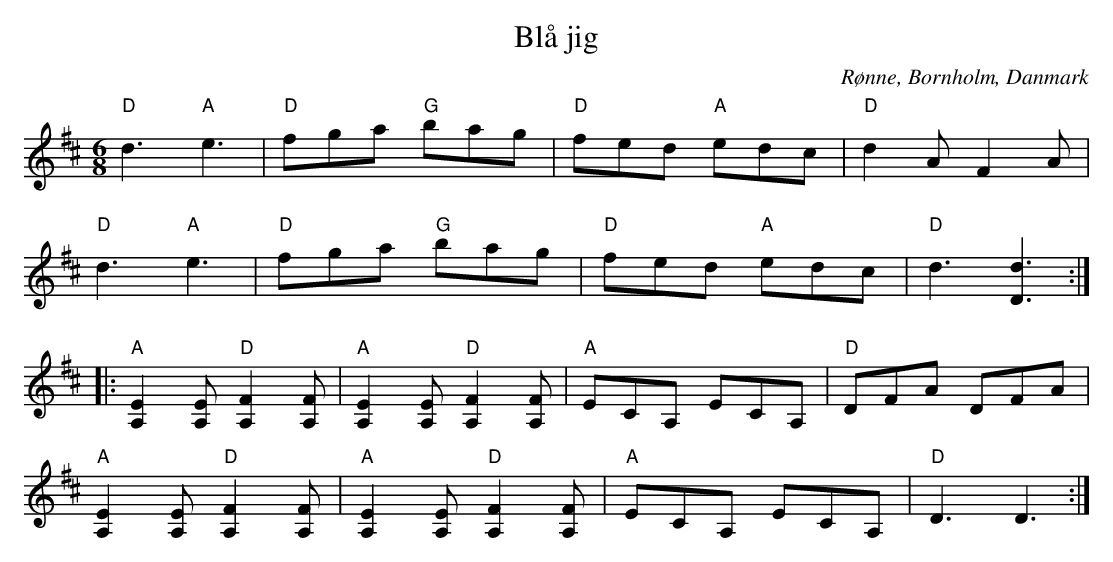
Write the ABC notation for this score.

X:1
T:Blå jig
O:Rønne, Bornholm, Danmark
M:6/8
L:1/8
K:D
"D"d3 "A"e3|"D"fga "G"bag|"D"fed "A"edc|"D"d2A F2A|
"D"d3 "A"e3|"D"fga "G"bag|"D"fed "A"edc|"D"d3 [dD]3:|
|:"A"[EA,]2[EA,] "D"[FA,]2[FA,]|"A"[EA,]2[EA,] "D"[FA,]2[FA,]|"A"ECA, ECA,|"D"DFA DFA|
"A"[EA,]2[EA,] "D"[FA,]2[FA,]|"A"[EA,]2[EA,] "D"[FA,]2[FA,]|"A"ECA, ECA,|"D"D3 D3:|
